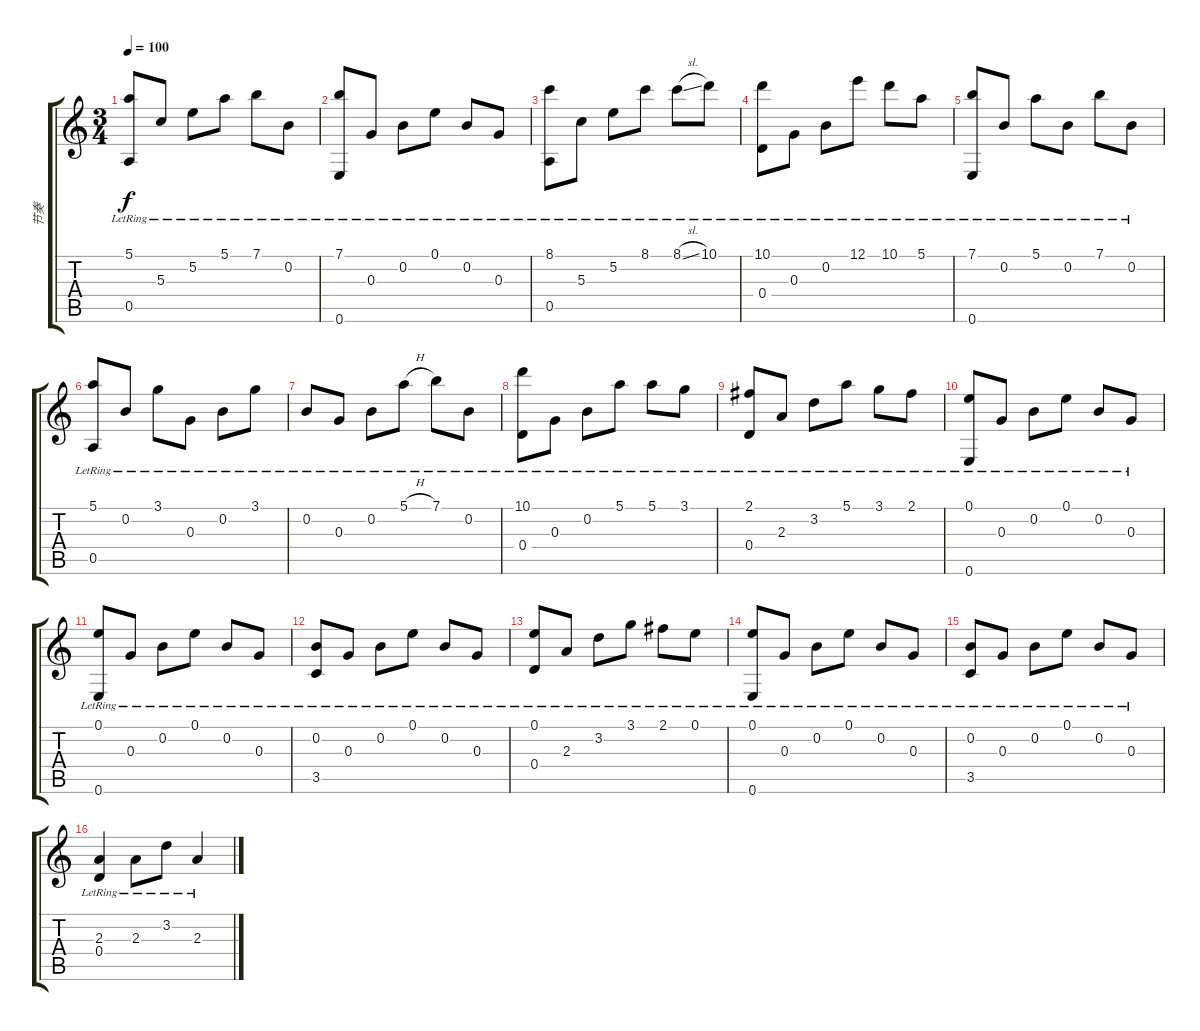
\track ("节奏" "节奏") {instrument acousticguitarsteel}
\staff {score tabs}
\tuning (E4 B3 G3 D3 A2 E2) {hide}
\ts (3 4)
\tempo 100
\clef g2
\ks c
(5.1{lr} 0.5{lr}).8{dy f} 5.3{lr}.8 5.2{lr}.8 5.1{lr}.8 7.1{lr}.8 0.2{lr}.8 |
(7.1{lr} 0.6{lr}).8 0.3{lr}.8 0.2{lr}.8 0.1{lr}.8 0.2{lr}.8 0.3{lr}.8 |
(8.1{lr} 0.5{lr}).8 5.3{lr}.8 5.2{lr}.8 8.1{lr}.8 8.1{sl lr}.8 10.1{lr}.8 |
(10.1{lr} 0.4{lr}).8 0.3{lr}.8 0.2{lr}.8 12.1{lr}.8 10.1{lr}.8 5.1{lr}.8 |
(7.1{lr} 0.6{lr}).8 0.2{lr}.8 5.1{lr}.8 0.2{lr}.8 7.1{lr}.8 0.2{lr}.8 |
(5.1{lr} 0.5{lr}).8 0.2{lr}.8 3.1{lr}.8 0.3{lr}.8 0.2{lr}.8 3.1{lr}.8 |
0.2{lr}.8 0.3{lr}.8 0.2{lr}.8 5.1{h lr}.8 7.1{lr}.8 0.2{lr}.8 |
(10.1{lr} 0.4{lr}).8 0.3{lr}.8 0.2{lr}.8 5.1{lr}.8 5.1{lr}.8 3.1{lr}.8 |
(2.1{lr} 0.4{lr}).8 2.3{lr}.8 3.2{lr}.8 5.1{lr}.8 3.1{lr}.8 2.1{lr}.8 |
(0.1{lr} 0.6{lr}).8 0.3{lr}.8 0.2{lr}.8 0.1{lr}.8 0.2{lr}.8 0.3{lr}.8 |
(0.1{lr} 0.6{lr}).8 0.3{lr}.8 0.2{lr}.8 0.1{lr}.8 0.2{lr}.8 0.3{lr}.8 |
(0.2{lr} 3.5{lr}).8 0.3{lr}.8 0.2{lr}.8 0.1{lr}.8 0.2{lr}.8 0.3{lr}.8 |
(0.1{lr} 0.4{lr}).8 2.3{lr}.8 3.2{lr}.8 3.1{lr}.8 2.1{lr}.8 0.1{lr}.8 |
(0.1{lr} 0.6).8 0.3{lr}.8 0.2{lr}.8 0.1{lr}.8 0.2{lr}.8 0.3{lr}.8 |
(0.2{lr} 3.5{lr}).8 0.3{lr}.8 0.2{lr}.8 0.1{lr}.8 0.2{lr}.8 0.3{lr}.8 |
(2.3{lr} 0.4{lr}).4 2.3{lr}.8 3.2{lr}.8 2.3{lr}.4
